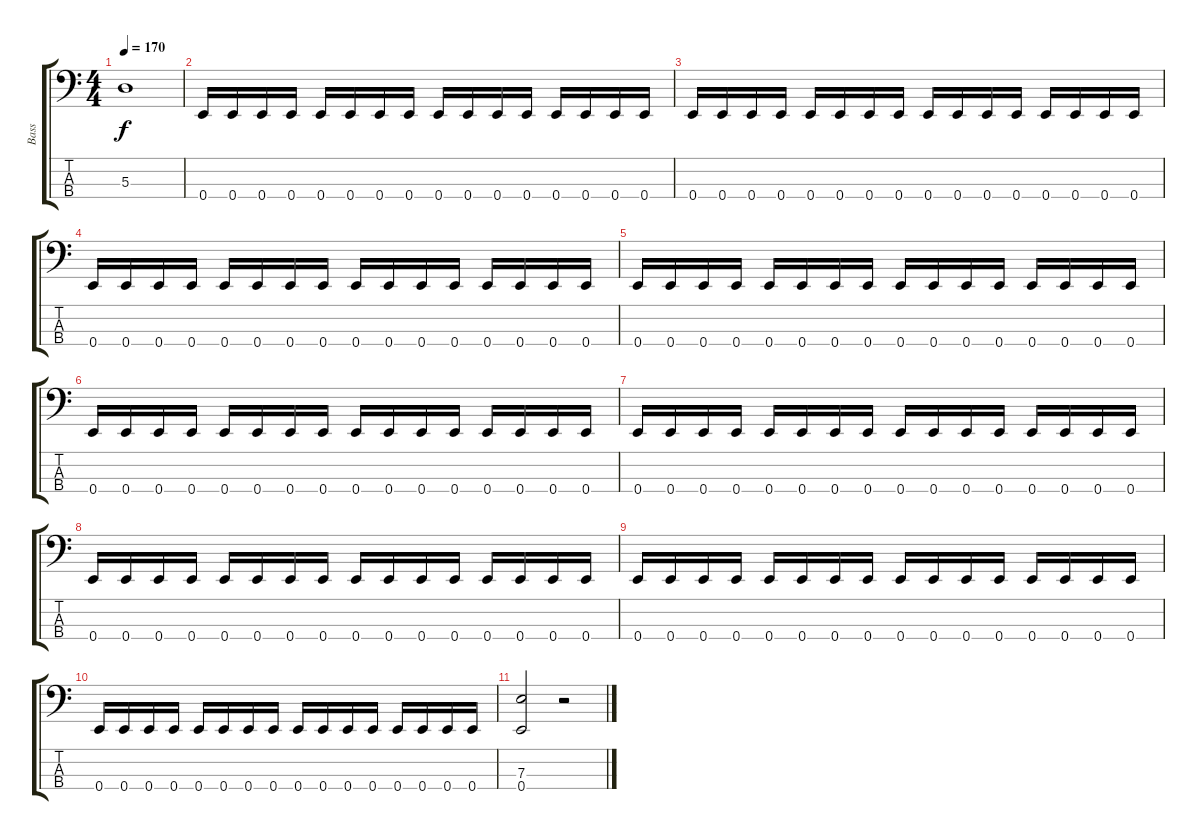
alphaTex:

\track ("Bass" "Bass") {instrument electricbassfinger}
\staff {score tabs}
\tuning (G2 D2 A1 E1) {hide}
\ts (4 4)
\tempo 170
\clef f4
\ks c
5.3{t}.1{dy f} |
0.4.16 0.4.16 0.4.16 0.4.16 0.4.16 0.4.16 0.4.16 0.4.16 0.4.16 0.4.16 0.4.16 0.4.16 0.4.16 0.4.16 0.4.16 0.4.16 |
0.4.16 0.4.16 0.4.16 0.4.16 0.4.16 0.4.16 0.4.16 0.4.16 0.4.16 0.4.16 0.4.16 0.4.16 0.4.16 0.4.16 0.4.16 0.4.16 |
0.4.16 0.4.16 0.4.16 0.4.16 0.4.16 0.4.16 0.4.16 0.4.16 0.4.16 0.4.16 0.4.16 0.4.16 0.4.16 0.4.16 0.4.16 0.4.16 |
0.4.16 0.4.16 0.4.16 0.4.16 0.4.16 0.4.16 0.4.16 0.4.16 0.4.16 0.4.16 0.4.16 0.4.16 0.4.16 0.4.16 0.4.16 0.4.16 |
0.4.16 0.4.16 0.4.16 0.4.16 0.4.16 0.4.16 0.4.16 0.4.16 0.4.16 0.4.16 0.4.16 0.4.16 0.4.16 0.4.16 0.4.16 0.4.16 |
0.4.16 0.4.16 0.4.16 0.4.16 0.4.16 0.4.16 0.4.16 0.4.16 0.4.16 0.4.16 0.4.16 0.4.16 0.4.16 0.4.16 0.4.16 0.4.16 |
0.4.16 0.4.16 0.4.16 0.4.16 0.4.16 0.4.16 0.4.16 0.4.16 0.4.16 0.4.16 0.4.16 0.4.16 0.4.16 0.4.16 0.4.16 0.4.16 |
0.4.16 0.4.16 0.4.16 0.4.16 0.4.16 0.4.16 0.4.16 0.4.16 0.4.16 0.4.16 0.4.16 0.4.16 0.4.16 0.4.16 0.4.16 0.4.16 |
0.4.16 0.4.16 0.4.16 0.4.16 0.4.16 0.4.16 0.4.16 0.4.16 0.4.16 0.4.16 0.4.16 0.4.16 0.4.16 0.4.16 0.4.16 0.4.16 |
(7.3 0.4).2 r.2
